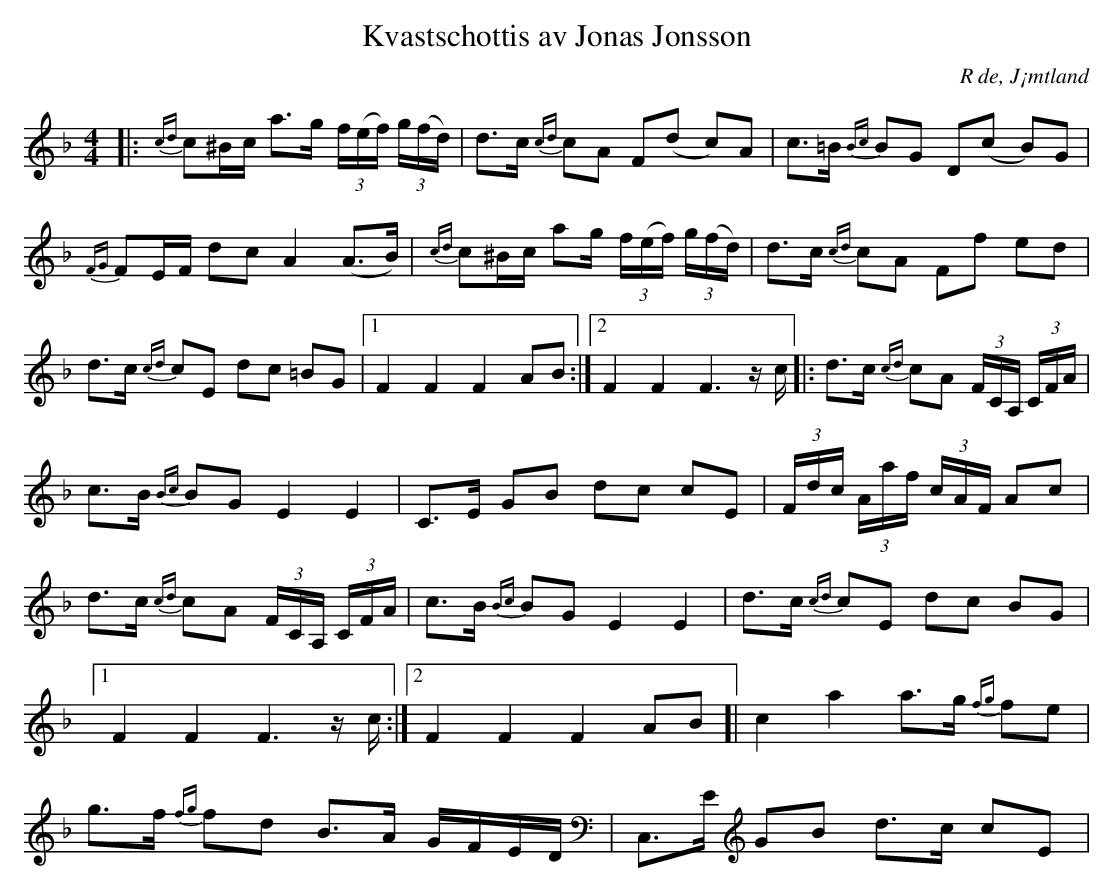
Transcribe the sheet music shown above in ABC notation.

X:1
T:Kvastschottis av Jonas Jonsson
O:R de, J¡mtland
M:4/4
L:1/16
K:F
|: {cd}c2^Bc a2>g2 (3f(ef) (3g(fd) | d2>c2 {cd}c2A2 F2(d2- c2)A2 | c2>=B2 {Bc}B2G2 D2(c2- B2)G2 | {FG}F2EF d2c2 A4 (A2>B2) | {cd}c2^Bc a2g (3f(ef) (3g(fd) | d2>c2 {cd}c2A2 F2f2 e2d2 | d2>c2 {cd}c2E2 d2c2 =B2G2 |1 F4 F4 F4 A2B2 :|2 F4 F4 F4> z2c ]|: d2>c2 {cd}c2A2 (3FCA, (3CFA | c2>B2 {Bc}B2G2 E4 E4 | C2>E2 G2B2 d2c2 c2E2 | (3Fdc (3Aaf (3cAF A2c2 | d2>c2 {cd}c2A2 (3FCA, (3CFA | c2>B2 {Bc}B2G2 E4 E4 | d2>c2 {cd}c2E2 d2c2 B2G2 |1 F4 F4 F4> z2c :|2 F4 F4 F4 A2B2 ]| c4 a4 a2>g2 {fg}f2e2 | g2>f2 {fg}f2d2 B2>A2 GFED | C,2>E2 G2B2 d2>c2 c2E2 |
